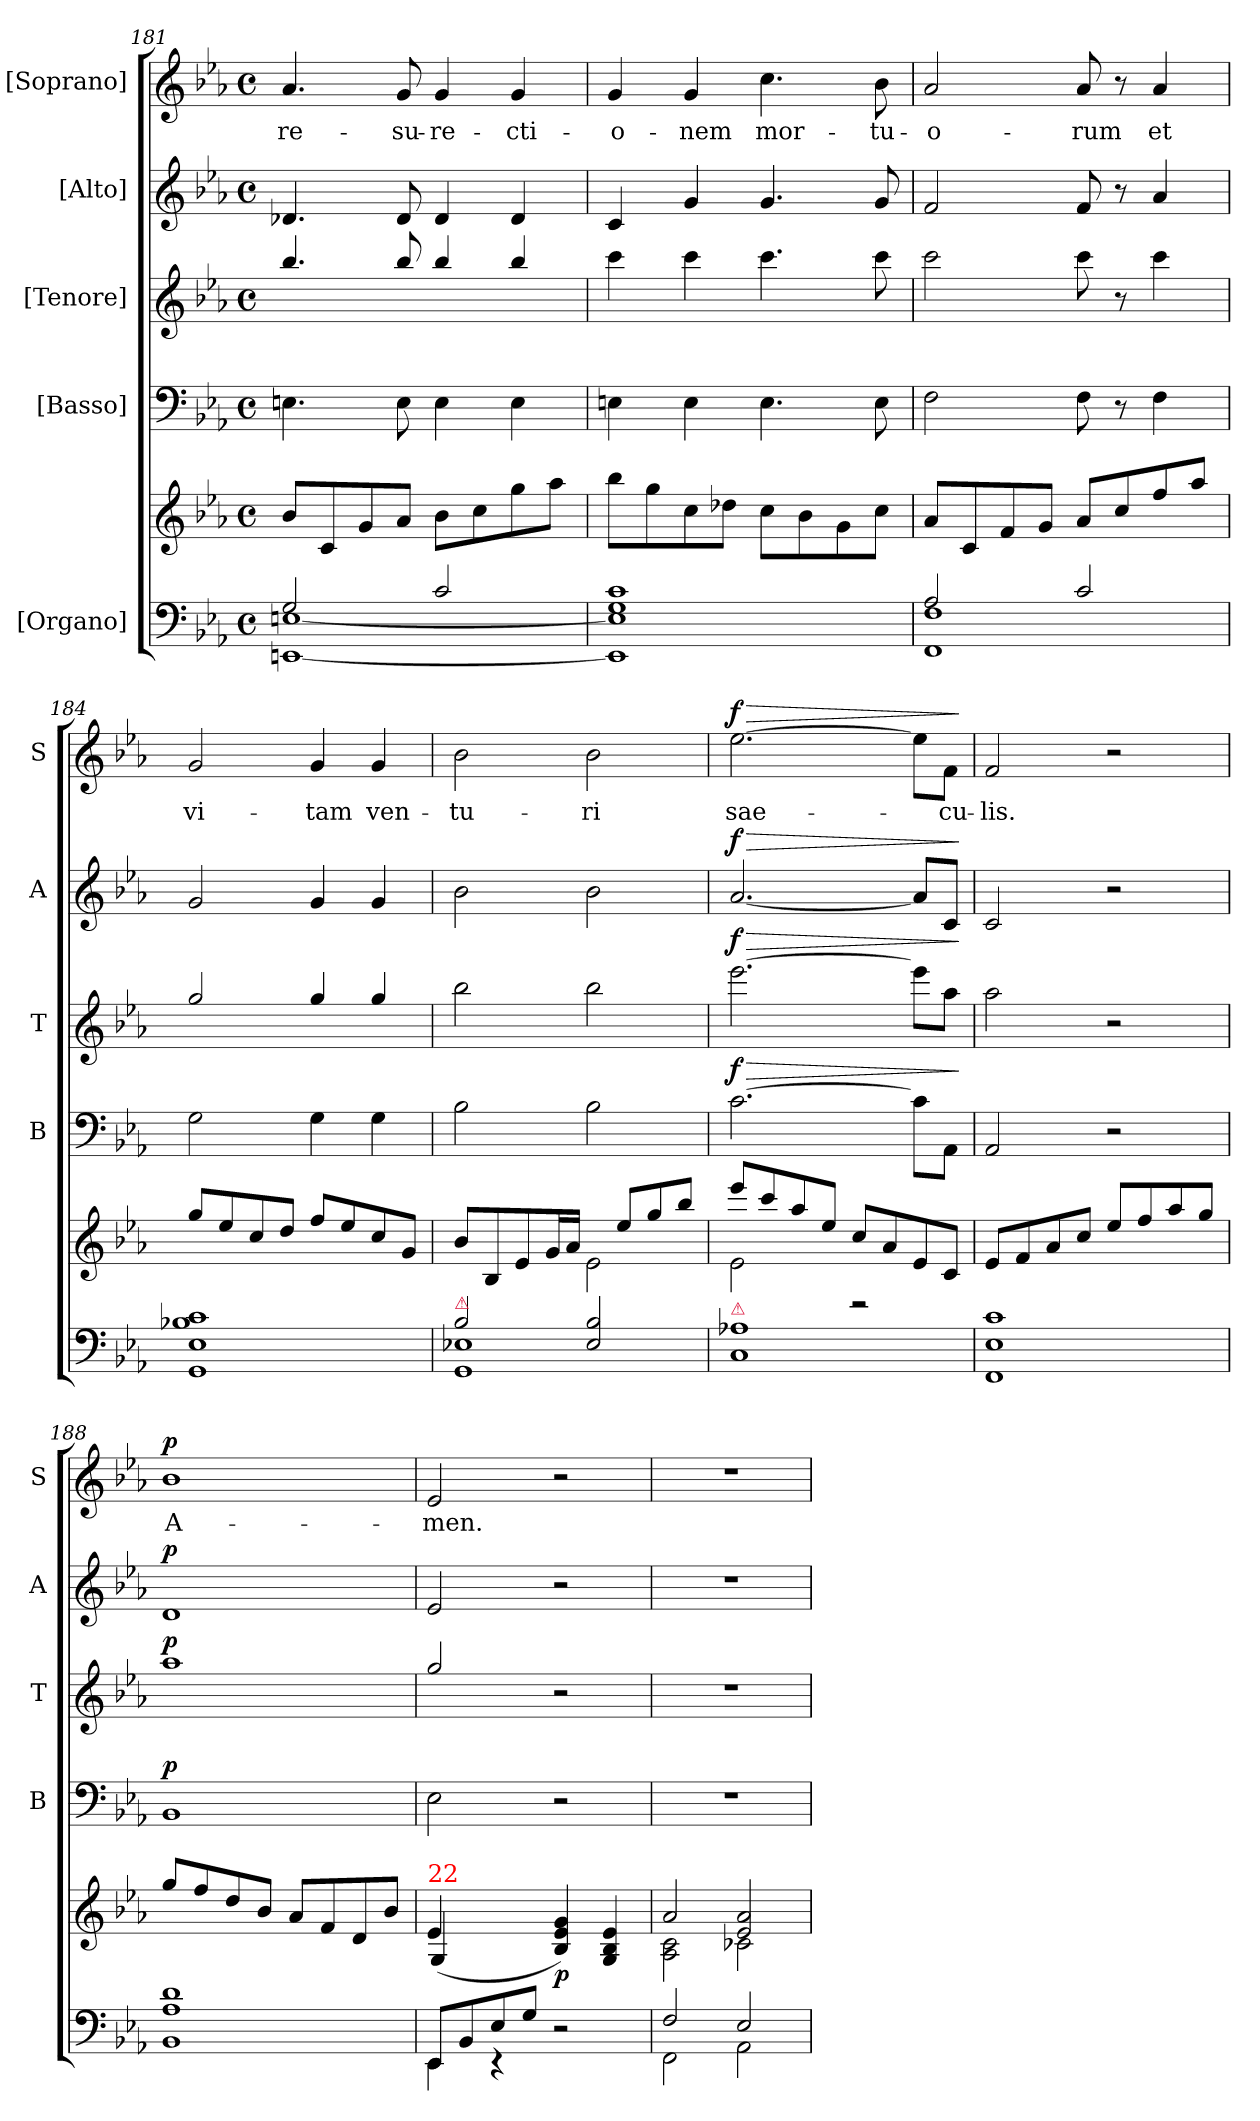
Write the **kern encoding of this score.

**kern	**kern	**dynam	**kern	**dynam	**kern	**dynam	**kern	**dynam	**kern	**text	**dynam
*part5	*part5	*part5	*part4	*part4	*part3	*part3	*part2	*part2	*part1	*part1	*part1
*staff6	*staff5	*staff5/6	*staff4	*staff4	*staff3	*staff3	*staff2	*staff2	*staff1	*staff1	*staff1
*I"[Organo]	*	*	*I"[Basso]	*	*I"[Tenore]	*	*I"[Alto]	*	*I"[Soprano]	*	*
*	*	*	*I'B	*	*I'T	*	*I'A	*	*I'S	*	*
*clefF4	*clefG2	*	*clefF4	*	*clefG2	*	*clefG2	*	*clefG2	*	*
*	*	*	*	*	*ITrd7c12	*	*	*	*	*	*
*k[b-e-a-]	*k[b-e-a-]	*	*k[b-e-a-]	*	*k[b-e-a-]	*	*k[b-e-a-]	*	*k[b-e-a-]	*	*
*M4/4	*M4/4	*	*M4/4	*	*M4/4	*	*M4/4	*	*M4/4	*	*
*met(c)	*met(c)	*	*met(c)	*	*met(c)	*	*met(c)	*	*met(c)	*	*
=181	=181	=181	=181	=181	=181	=181	=181	=181	=181	=181	=181
*^	*	*	*	*	*	*	*	*	*	*	*
2G/	[1EEn [1En	8b-i/L	.	4.En\	.	4.b-/	.	4.d-X/	.	4.a-/	re-	.
.	.	8ci/	.	.	.	.	.	.	.	.	.	.
.	.	8gi/	.	.	.	.	.	.	.	.	.	.
.	.	8a-i/J	.	8E\	.	8b-/	.	8d-/	.	8g/	-su-	.
2c/	.	8b-i\L	.	4E\	.	4b-/	.	4d-/	.	4g/	-re-	.
.	.	8cci\	.	.	.	.	.	.	.	.	.	.
.	.	8ggi\	.	4E\	.	4b-/	.	4d-/	.	4g/	-cti-	.
.	.	8aa-i\J	.	.	.	.	.	.	.	.	.	.
=182	=182	=182	=182	=182	=182	=182	=182	=182	=182	=182	=182	=182
1G 1c	1EE] 1En]	8bb-i\L	.	4En\	.	4cc\	.	4c/	.	4g/	-o-	.
.	.	8ggi\	.	.	.	.	.	.	.	.	.	.
.	.	8cci\	.	4E\	.	4cc\	.	4g/	.	4g/	-nem	.
.	.	8dd-Xi\J	.	.	.	.	.	.	.	.	.	.
.	.	8cci\L	.	4.E\	.	4.cc\	.	4.g/	.	4.cc\	mor-	.
.	.	8b-i\	.	.	.	.	.	.	.	.	.	.
.	.	8gi\	.	.	.	.	.	.	.	.	.	.
.	.	8cci\J	.	8E\	.	8cc\	.	8g/	.	8b-\	-tu-	.
=183	=183	=183	=183	=183	=183	=183	=183	=183	=183	=183	=183	=183
2A-/	1FF 1F	8a-i/L	.	2F\	.	2cc\	.	2f/	.	2a-/	-o-	.
.	.	8ci/	.	.	.	.	.	.	.	.	.	.
.	.	8fi/	.	.	.	.	.	.	.	.	.	.
.	.	8gi/J	.	.	.	.	.	.	.	.	.	.
2c/	.	8a-/L	.	8F\	.	8cc\	.	8f/	.	8a-/	-rum	.
.	.	8cc/	.	8r	.	8r	.	8r	.	8r	.	.
.	.	8ff/	.	4F\	.	4cc\	.	4a-/	.	4a-/	et	.
.	.	8aa-/J	.	.	.	.	.	.	.	.	.	.
*v	*v	*	*	*	*	*	*	*	*	*	*	*
=184	=184	=184	=184	=184	=184	=184	=184	=184	=184	=184	=184
1GG 1E- 1B-Xi 1c	8gg/L	.	2G\	.	2g/	.	2g/	.	2g/	vi-	.
.	8ee-/	.	.	.	.	.	.	.	.	.	.
.	8cc/	.	.	.	.	.	.	.	.	.	.
.	8dd/J	.	.	.	.	.	.	.	.	.	.
.	8ff/L	.	4G\	.	4g/	.	4g/	.	4g/	-tam	.
.	8ee-/	.	.	.	.	.	.	.	.	.	.
.	8cc/	.	4G\	.	4g/	.	4g/	.	4g/	ven-	.
.	8g/J	.	.	.	.	.	.	.	.	.	.
=185	=185	=185	=185	=185	=185	=185	=185	=185	=185	=185	=185
*^	*^	*	*	*	*	*	*	*	*	*	*
!LO:TX:a:color=crimson:t=⚠	!	!	!	!	!	!	!	!	!	!	!	!	!
2B-/	1GG 1E-X	8b-i/L	2ryy	.	2B-\	.	2b-\	.	2b-\	.	2b-\	-tu-	.
.	.	8B-i/	.	.	.	.	.	.	.	.	.	.	.
.	.	8e-i/	.	.	.	.	.	.	.	.	.	.	.
.	.	16gi/L	.	.	.	.	.	.	.	.	.	.	.
.	.	16a-i/JJ	.	.	.	.	.	.	.	.	.	.	.
2E-/ 2B-/	.	8ryy	2e-\	.	2B-\	.	2b-\	.	2b-\	.	2b-\	-ri	.
.	.	8ee-/L	.	.	.	.	.	.	.	.	.	.	.
.	.	8gg/	.	.	.	.	.	.	.	.	.	.	.
.	.	8bb-/J	.	.	.	.	.	.	.	.	.	.	.
*v	*v	*	*	*	*	*	*	*	*	*	*	*	*
=186	=186	=186	=186	=186	=186	=186	=186	=186	=186	=186	=186	=186
!LO:TX:a:color=crimson:t=⚠	!	!	!	!	!	!	!	!	!	!	!	!
!	!	!	!	!	!LO:HP:a	!	!LO:HP:a	!	!LO:HP:a	!	!	!LO:HP:a
!	!	!	!	!	!LO:DY:n=1:a	!	!LO:DY:n=1:a	!	!LO:DY:n=1:a	!	!	!LO:DY:n=1:a
1C 1A-X	8eee-i/L	2e-\	.	[2.c\	> f	[2.ee-\	> f	[2.a-/	> f	[2.ee-\	sae-	> f
.	8ccci/	.	.	.	.	.	.	.	.	.	.	.
.	8aa-i/	.	.	.	.	.	.	.	.	.	.	.
.	8ee-i/J	.	.	.	.	.	.	.	.	.	.	.
.	8cc/L	2r	.	.	.	.	.	.	.	.	.	.
.	8a-/	.	.	.	.	.	.	.	.	.	.	.
.	8e-i/	.	.	8c\L]	.	8ee-\L]	.	8a-/L]	.	8ee-\L]	.	.
.	8ci/J	.	.	8AA-\J	.	8a-\J	.	8c/J	.	8f\J	-cu-	.
*	*v	*v	*	*	*	*	*	*	*	*	*	*
.	.	.	.	]	.	]	.	]	.	.	]
=187	=187	=187	=187	=187	=187	=187	=187	=187	=187	=187	=187
1FF 1E- 1c	8e-/L	.	2AA-/	.	2a-\	.	2c/	.	2f/	-lis.	.
.	8f/	.	.	.	.	.	.	.	.	.	.
.	8a-/	.	.	.	.	.	.	.	.	.	.
.	8cc/J	.	.	.	.	.	.	.	.	.	.
.	8ee-/L	.	2r	.	2r	.	2r	.	2r	.	.
.	8ff/	.	.	.	.	.	.	.	.	.	.
.	8aa-/	.	.	.	.	.	.	.	.	.	.
.	8gg/J	.	.	.	.	.	.	.	.	.	.
=188	=188	=188	=188	=188	=188	=188	=188	=188	=188	=188	=188
!	!	!	!	!LO:DY:a	!	!LO:DY:a	!	!LO:DY:a	!	!	!LO:DY:a
1BB- 1A- 1d	8gg/L	.	1BB-	p	1a-	p	1d	p	1b-	A-	p
.	8ff/	.	.	.	.	.	.	.	.	.	.
.	8dd/	.	.	.	.	.	.	.	.	.	.
.	8b-/J	.	.	.	.	.	.	.	.	.	.
.	8a-/L	.	.	.	.	.	.	.	.	.	.
.	8f/	.	.	.	.	.	.	.	.	.	.
.	8d/	.	.	.	.	.	.	.	.	.	.
.	8b-/J	.	.	.	.	.	.	.	.	.	.
=189	=189	=189	=189	=189	=189	=189	=189	=189	=189	=189	=189
*^	*^	*	*	*	*	*	*	*	*	*	*
!	!	!LO:TX:a:color=red:t=22	!	!	!	!	!	!	!	!	!	!	!
8EE-/L	4EE-\	4e-	(4G/	.	2E-\	.	2g/	.	2e-/	.	2e-/	-men.	.
8BB-/	.	.	.	.	.	.	.	.	.	.	.	.	.
8E-/	4r	4ryy	4ryy	.	.	.	.	.	.	.	.	.	.
8G/J	.	.	.	.	.	.	.	.	.	.	.	.	.
2ryy	2r	4B-/ 4e-/ 4g/)	2ryy	p	2r	.	2r	.	2r	.	2r	.	.
.	.	4G/ 4B-/ 4e-/	.	.	.	.	.	.	.	.	.	.	.
=190	=190	=190	=190	=190	=190	=190	=190	=190	=190	=190	=190	=190	=190
2F/	2FF\	2a-/	2A-\ 2c\	.	1r	.	1r	.	1r	.	1r	.	.
2E-/	2AA-\	2e-/ 2a-/	2c-X\	.	.	.	.	.	.	.	.	.	.
*v	*v	*	*	*	*	*	*	*	*	*	*	*	*
*	*v	*v	*	*	*	*	*	*	*	*	*	*
=	=	=	=	=	=	=	=	=	=	=	=
*-	*-	*-	*-	*-	*-	*-	*-	*-	*-	*-	*-
